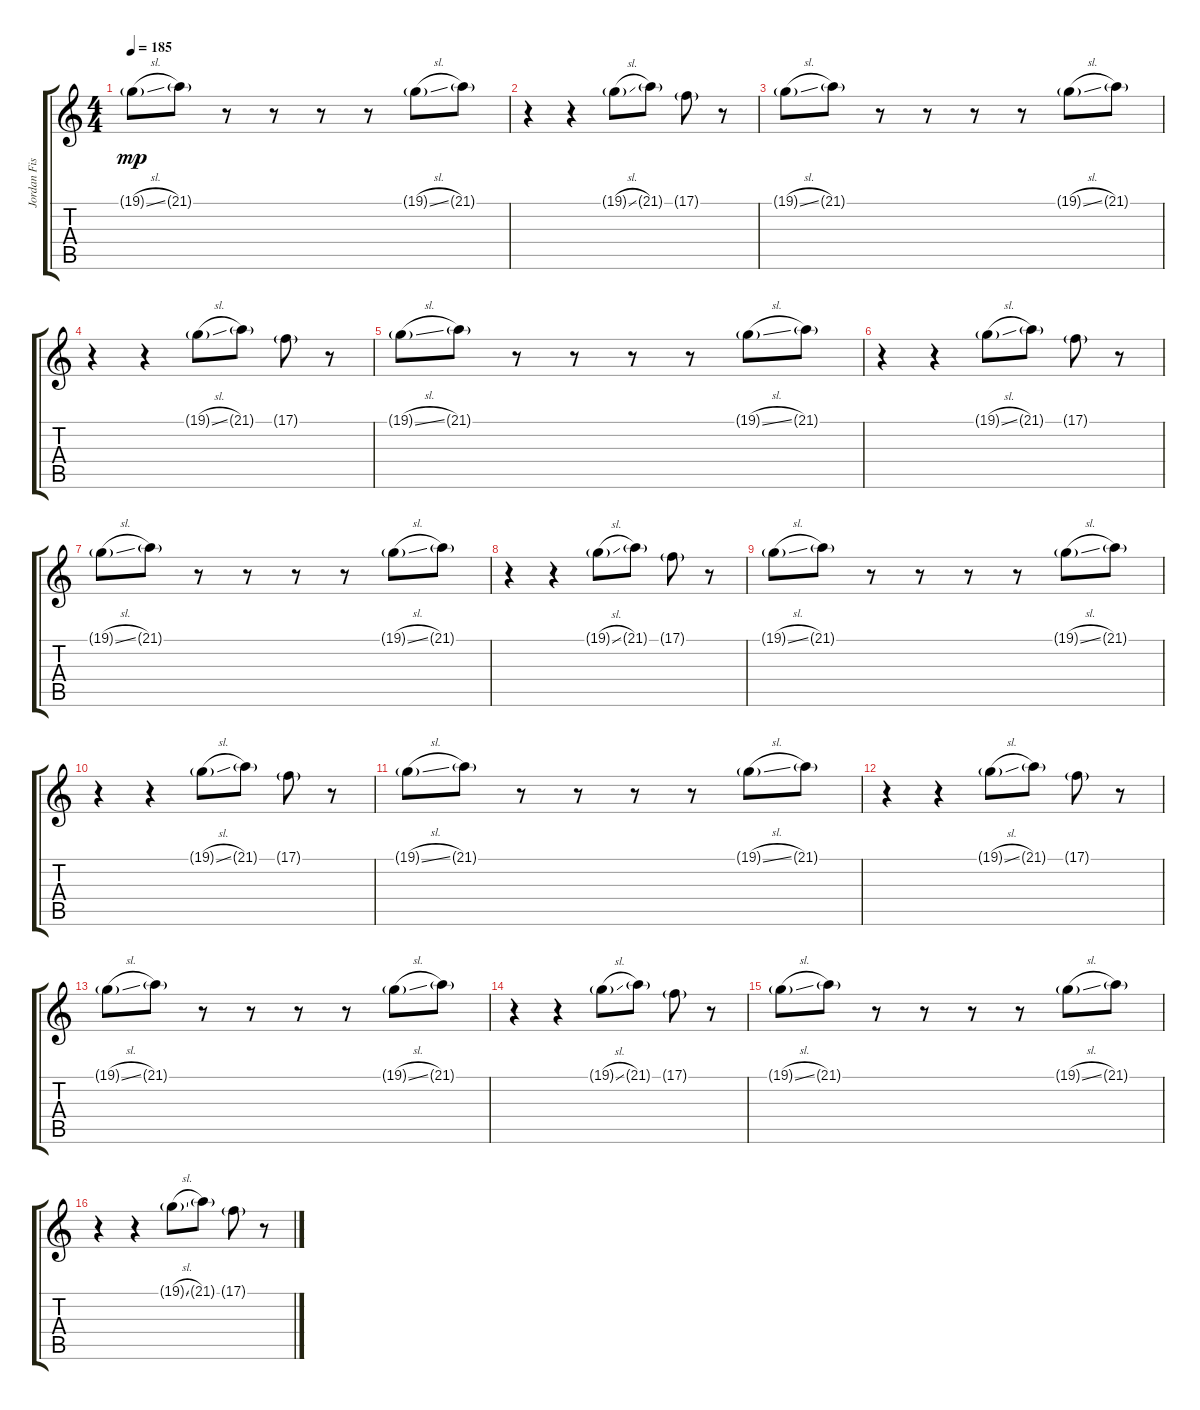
\track ("Jordan Fish" "Jordan Fis") {instrument pad7halo}
\staff {score tabs}
\tuning (C4 G3 Eb3 Bb2 F2 C2) {hide}
\ts (4 4)
\tempo 185
\clef g2
\ks c
19.1{sl g}.8{dy mp} 21.1{g}.8 r.8 r.8 r.8 r.8 19.1{sl g}.8 21.1{g}.8 |
r.4 r.4 19.1{sl g}.8 21.1{g}.8 17.1{g}.8 r.8 |
19.1{sl g}.8 21.1{g}.8 r.8 r.8 r.8 r.8 19.1{sl g}.8 21.1{g}.8 |
r.4 r.4 19.1{sl g}.8 21.1{g}.8 17.1{g}.8 r.8 |
19.1{sl g}.8 21.1{g}.8 r.8 r.8 r.8 r.8 19.1{sl g}.8 21.1{g}.8 |
r.4 r.4 19.1{sl g}.8 21.1{g}.8 17.1{g}.8 r.8 |
19.1{sl g}.8 21.1{g}.8 r.8 r.8 r.8 r.8 19.1{sl g}.8 21.1{g}.8 |
r.4 r.4 19.1{sl g}.8 21.1{g}.8 17.1{g}.8 r.8 |
19.1{sl g}.8 21.1{g}.8 r.8 r.8 r.8 r.8 19.1{sl g}.8 21.1{g}.8 |
r.4 r.4 19.1{sl g}.8 21.1{g}.8 17.1{g}.8 r.8 |
19.1{sl g}.8 21.1{g}.8 r.8 r.8 r.8 r.8 19.1{sl g}.8 21.1{g}.8 |
r.4 r.4 19.1{sl g}.8 21.1{g}.8 17.1{g}.8 r.8 |
19.1{sl g}.8 21.1{g}.8 r.8 r.8 r.8 r.8 19.1{sl g}.8 21.1{g}.8 |
r.4 r.4 19.1{sl g}.8 21.1{g}.8 17.1{g}.8 r.8 |
19.1{sl g}.8 21.1{g}.8 r.8 r.8 r.8 r.8 19.1{sl g}.8 21.1{g}.8 |
r.4 r.4 19.1{sl g}.8 21.1{g}.8 17.1{g}.8 r.8
